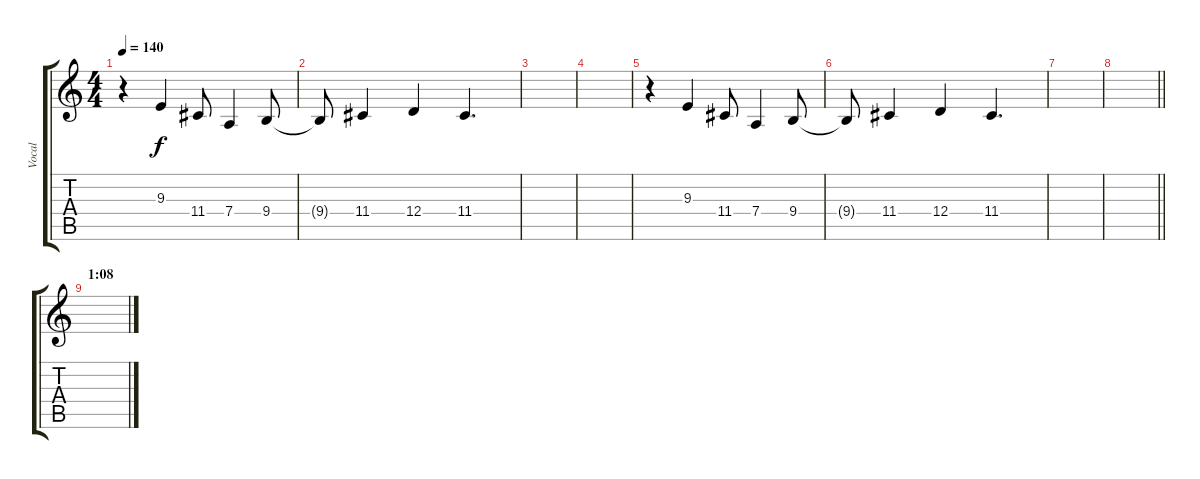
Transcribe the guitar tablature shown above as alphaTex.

\track ("Vocal" "Vocal") {instrument oboe}
\staff {score tabs}
\tuning (E4 B3 G3 D3 A2 E2) {hide}
\ts (4 4)
\tempo 140
\clef g2
\ks c
r.4{dy f} 9.3.4 11.4.8 7.4.4 9.4.8 |
9.4{t}.8 11.4.4 12.4.4 11.4.4{d} |
|
|
r.4 9.3.4 11.4.8 7.4.4 9.4.8 |
9.4{t}.8 11.4.4 12.4.4 11.4.4{d} |
|
\barLineRight lightlight
|
\section ("" "1:08")
